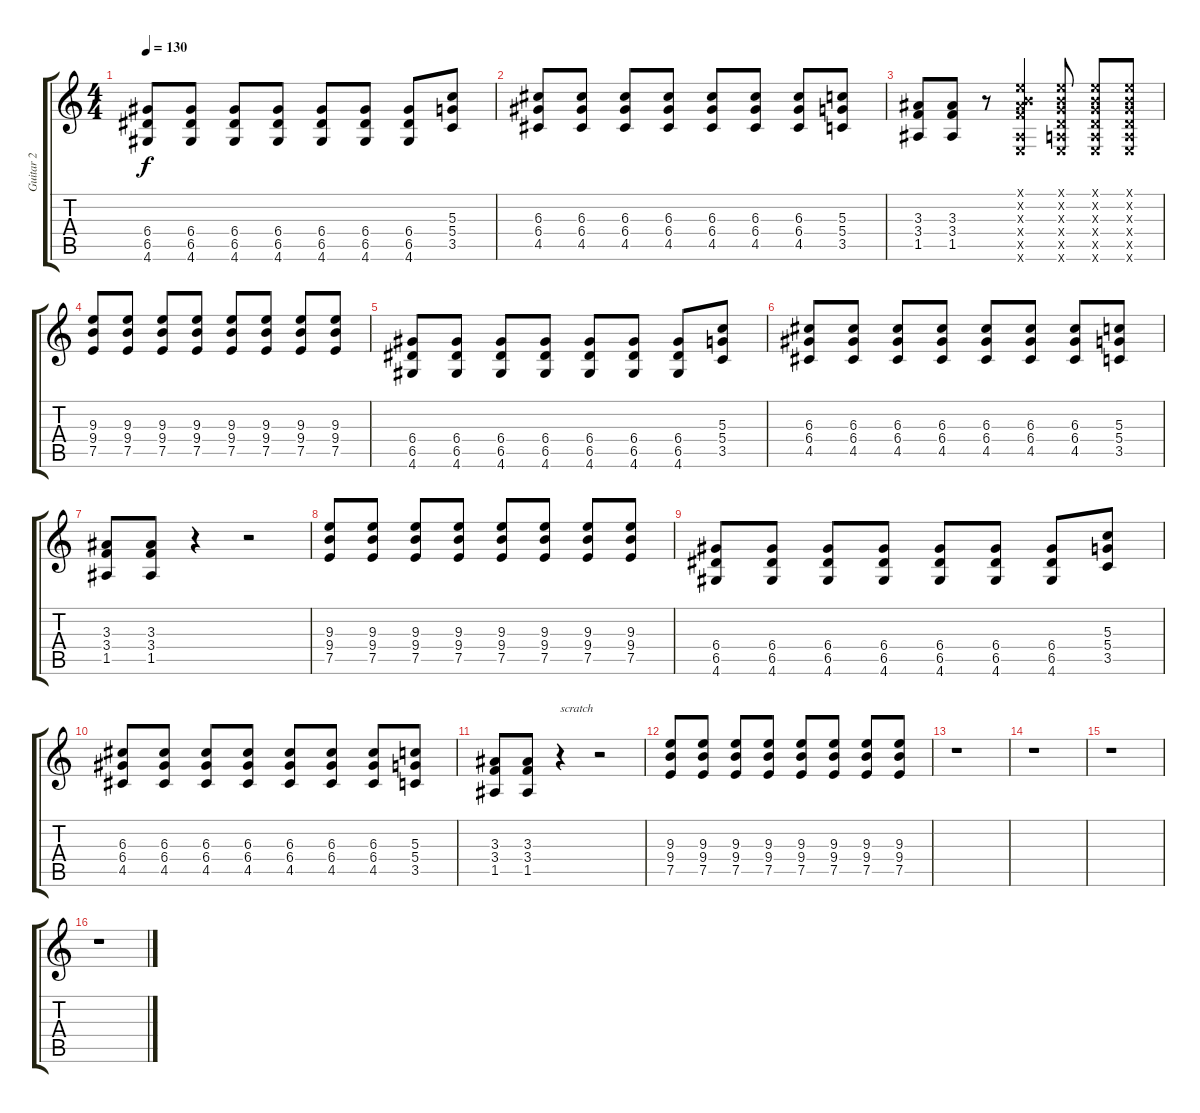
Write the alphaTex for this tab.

\track ("Guitar 2" "Guitar 2") {instrument overdrivenguitar}
\staff {score tabs}
\tuning (E4 B3 G3 D3 A2 E2) {hide}
\ts (4 4)
\tempo 130
\clef g2
\ks c
(6.4 6.5 4.6).8{dy f} (6.4 6.5 4.6).8 (6.4 6.5 4.6).8 (6.4 6.5 4.6).8 (6.4 6.5 4.6).8 (6.4 6.5 4.6).8 (6.4 6.5 4.6).8 (5.3 5.4 3.5).8 |
(6.3 6.4 4.5).8 (6.3 6.4 4.5).8 (6.3 6.4 4.5).8 (6.3 6.4 4.5).8 (6.3 6.4 4.5).8 (6.3 6.4 4.5).8 (6.3 6.4 4.5).8 (5.3 5.4 3.5).8 |
(3.3 3.4 1.5).8 (3.3 3.4 1.5).8 r.8 (0.1{x} 0.2{x} 3.3{x} 3.4{x} 1.5{x} 0.6{x}).4 (0.1{x} 0.2{x} 0.3{x} 0.4{x} 0.5{x} 0.6{x}).8 (0.1{x} 0.2{x} 0.3{x} 0.4{x} 0.5{x} 0.6{x}).8 (0.1{x} 0.2{x} 0.3{x} 0.4{x} 0.5{x} 0.6{x}).8 |
(9.3 9.4 7.5).8 (9.3 9.4 7.5).8 (9.3 9.4 7.5).8 (9.3 9.4 7.5).8 (9.3 9.4 7.5).8 (9.3 9.4 7.5).8 (9.3 9.4 7.5).8 (9.3 9.4 7.5).8 |
(6.4 6.5 4.6).8 (6.4 6.5 4.6).8 (6.4 6.5 4.6).8 (6.4 6.5 4.6).8 (6.4 6.5 4.6).8 (6.4 6.5 4.6).8 (6.4 6.5 4.6).8 (5.3 5.4 3.5).8 |
(6.3 6.4 4.5).8 (6.3 6.4 4.5).8 (6.3 6.4 4.5).8 (6.3 6.4 4.5).8 (6.3 6.4 4.5).8 (6.3 6.4 4.5).8 (6.3 6.4 4.5).8 (5.3 5.4 3.5).8 |
(3.3 3.4 1.5).8 (3.3 3.4 1.5).8 r.4 r.2 |
(9.3 9.4 7.5).8 (9.3 9.4 7.5).8 (9.3 9.4 7.5).8 (9.3 9.4 7.5).8 (9.3 9.4 7.5).8 (9.3 9.4 7.5).8 (9.3 9.4 7.5).8 (9.3 9.4 7.5).8 |
(6.4 6.5 4.6).8 (6.4 6.5 4.6).8 (6.4 6.5 4.6).8 (6.4 6.5 4.6).8 (6.4 6.5 4.6).8 (6.4 6.5 4.6).8 (6.4 6.5 4.6).8 (5.3 5.4 3.5).8 |
(6.3 6.4 4.5).8 (6.3 6.4 4.5).8 (6.3 6.4 4.5).8 (6.3 6.4 4.5).8 (6.3 6.4 4.5).8 (6.3 6.4 4.5).8 (6.3 6.4 4.5).8 (5.3 5.4 3.5).8 |
(3.3 3.4 1.5).8 (3.3 3.4 1.5).8 r.4{txt "scratch"} r.2 |
(9.3 9.4 7.5).8 (9.3 9.4 7.5).8 (9.3 9.4 7.5).8 (9.3 9.4 7.5).8 (9.3 9.4 7.5).8 (9.3 9.4 7.5).8 (9.3 9.4 7.5).8 (9.3 9.4 7.5).8 |
r.1 |
r.1 |
r.1 |
r.1
